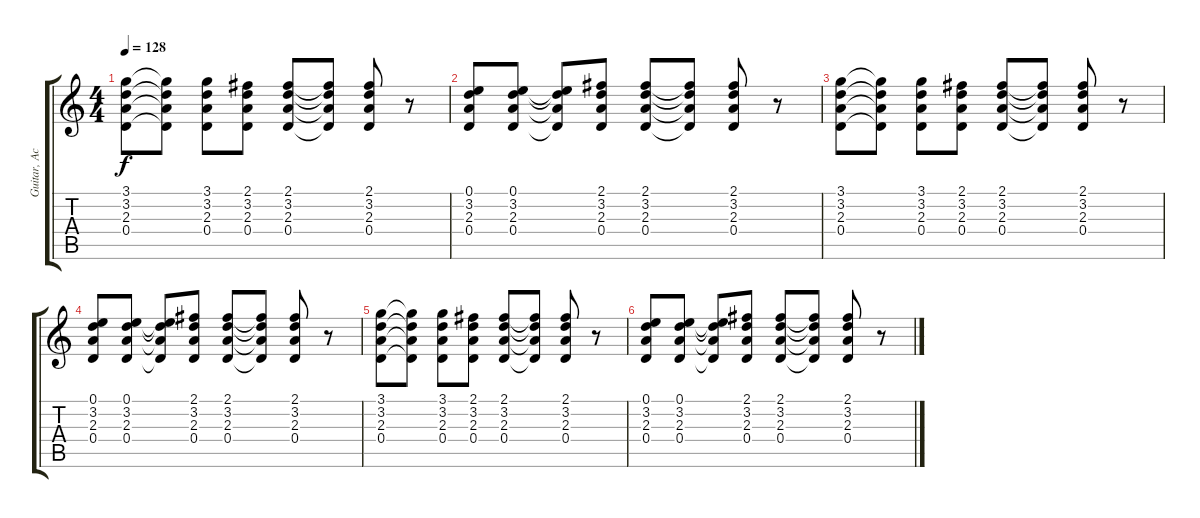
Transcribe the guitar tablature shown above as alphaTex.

\track ("Guitar, Acoustic" "Guitar, Ac") {instrument acousticguitarsteel}
\staff {score tabs}
\tuning (E4 B3 G3 D3 A2 E2) {hide}
\ts (4 4)
\tempo 128
\clef g2
\ks c
(3.1 3.2 2.3 0.4).8{dy f} (3.1{t} 3.2{t} 2.3{t} 0.4{t}).8 (3.1 3.2 2.3 0.4).8 (2.1 3.2 2.3 0.4).8 (2.1 3.2 2.3 0.4).8 (2.1{t} 3.2{t} 2.3{t} 0.4{t}).8 (2.1 3.2 2.3 0.4).8 r.8 |
(0.1 3.2 2.3 0.4).8 (0.1 3.2 2.3 0.4).8 (0.1{t} 3.2{t} 2.3{t} 0.4{t}).8 (2.1 3.2 2.3 0.4).8 (2.1 3.2 2.3 0.4).8 (2.1{t} 3.2{t} 2.3{t} 0.4{t}).8 (2.1 3.2 2.3 0.4).8 r.8 |
(3.1 3.2 2.3 0.4).8 (3.1{t} 3.2{t} 2.3{t} 0.4{t}).8 (3.1 3.2 2.3 0.4).8 (2.1 3.2 2.3 0.4).8 (2.1 3.2 2.3 0.4).8 (2.1{t} 3.2{t} 2.3{t} 0.4{t}).8 (2.1 3.2 2.3 0.4).8 r.8 |
(0.1 3.2 2.3 0.4).8 (0.1 3.2 2.3 0.4).8 (0.1{t} 3.2{t} 2.3{t} 0.4{t}).8 (2.1 3.2 2.3 0.4).8 (2.1 3.2 2.3 0.4).8 (2.1{t} 3.2{t} 2.3{t} 0.4{t}).8 (2.1 3.2 2.3 0.4).8 r.8 |
(3.1 3.2 2.3 0.4).8 (3.1{t} 3.2{t} 2.3{t} 0.4{t}).8 (3.1 3.2 2.3 0.4).8 (2.1 3.2 2.3 0.4).8 (2.1 3.2 2.3 0.4).8 (2.1{t} 3.2{t} 2.3{t} 0.4{t}).8 (2.1 3.2 2.3 0.4).8 r.8 |
(0.1 3.2 2.3 0.4).8 (0.1 3.2 2.3 0.4).8 (0.1{t} 3.2{t} 2.3{t} 0.4{t}).8 (2.1 3.2 2.3 0.4).8 (2.1 3.2 2.3 0.4).8 (2.1{t} 3.2{t} 2.3{t} 0.4{t}).8 (2.1 3.2 2.3 0.4).8 r.8
